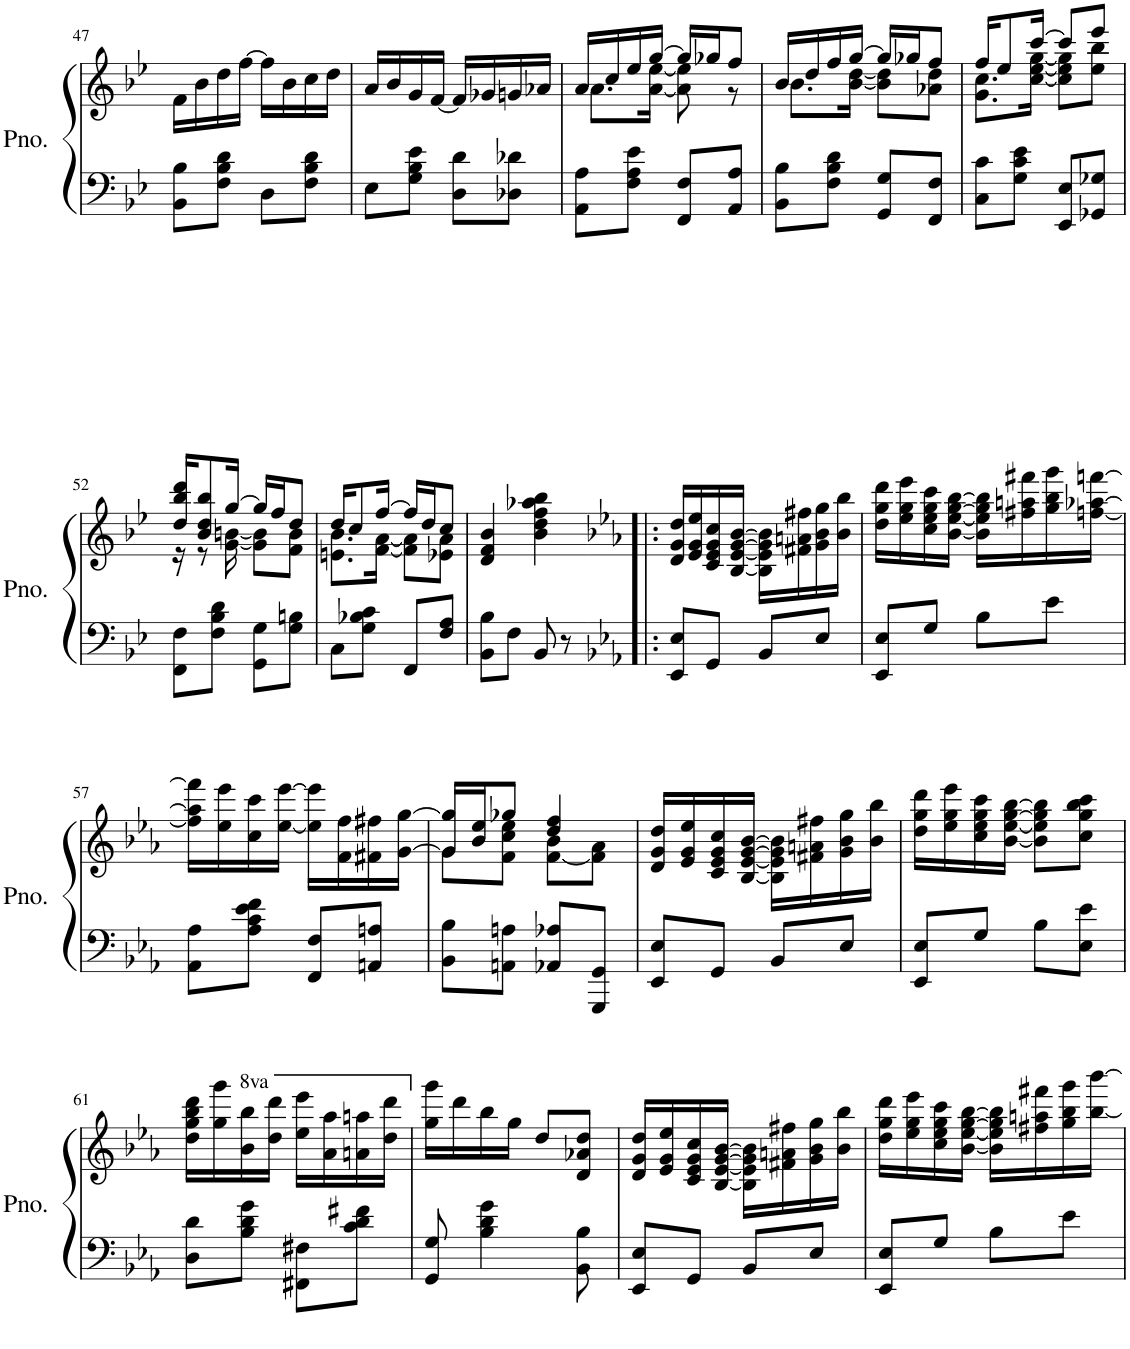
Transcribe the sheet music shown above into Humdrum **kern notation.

**kern	**kern
*part1	*part1
*staff2	*staff1
*I"Piano	*
*I'Pno.	*
!!LO:PB:g=z
*clefF4	*clefG2
*k[b-e-]	*k[b-e-]
*M2/4	*M2/4
=47	=47
8BB-\ 8B-\L	16f\LL
.	16b-\
8F\ 8B-\ 8d\J	16dd\
.	[16ff\JJ
8D\L	16ff\LL]
.	16b-\
8F\ 8B-\ 8d\J	16cc\
.	16dd\JJ
=48	=48
8E-\L	16a/LL
.	16b-/
8G\ 8B-\ 8e-\J	16g/
.	[16f/JJ
8D\ 8d\L	16f/LL]
.	16g-X/
8D-X\ 8d-X\J	16gn/
.	16a-X/JJ
=49	=49
*	*^
8AA\ 8A\L	16a/LL	8.a\L
.	16cc/	.
8F\ 8A\ 8e-\J	16ee-/	.
.	[16gg/JJ	[16a\ [16ee-\Jk
8FF/ 8F/L	16gg/LL]	8a\] 8ee-\]
.	16gg-X/J	.
8AA/ 8A/J	8ff/J	8r
=50	=50	=50
8BB-\ 8B-\L	16b-/LL	8.b-\L
.	16dd/	.
8F\ 8B-\ 8d\J	16ff/	.
.	[16gg/JJ	[16b-\ [16dd\Jk
8GG/ 8G/L	16gg/LL]	8b-\] 8dd\]L
.	16gg-X/J	.
8FF/ 8F/J	8ff/J	8a-X\ 8dd\J
=51	=51	=51
8C\ 8c\L	16ff/KL	8.g\ 8.cc\L
.	8ee-/	.
8G\ 8c\ 8e-\J	.	.
.	[16ccc/Jk	[16cc\ [16ee-\ [16gg\Jk
8EE-/ 8E-/L	8ccc/L]	8cc\] 8ee-\] 8gg\]L
8GG-X/ 8G-X/J	8eee-/J	8ee-\ 8bb-\J
!!LO:LB:g=z	!!
=52	=52	=52
8FF\ 8F\L	16dd/ 16bb-/ 16ddd/KL	16r
.	8b-/ 8dd/ 8bb-/	8r
8F\ 8B-\ 8d\J	.	.
.	[16gg/Jk	[16g\ [16bn\
8GG\ 8G\L	16gg/LL]	8g\] 8b\]L
.	16ff/J	.
8G\ 8Bn\J	8dd/J	8f\ 8b\J
=53	=53	=53
8C\L	16dd/KL	8.en\ 8.b-\L
.	8cc/	.
8G\ 8B-X\ 8c\J	.	.
.	[16ff/Jk	[16f\ [16a\Jk
8FF/L	16ff/LL]	8f\] 8a\]L
.	16dd/J	.
8F/ 8A/J	8cc/J	8e-X\ 8a\J
*	*v	*v
=54	=54
8BB-\ 8B-\L	4d/ 4f/ 4b-/
8F\J	.
8BB-/	4b-\ 4dd\ 4ff\ 4aa-X\ 4bb-\
8r	.
=55!|:	=55!|:
*k[b-e-a-]	*k[b-e-a-]
8EE-/ 8E-/L	16d/ 16g/ 16dd/LL
.	16e-/ 16g/ 16ee-/
8GG/J	16c/ 16e-/ 16g/ 16cc/
.	[16B-/ [16e-/ [16g/ [16b-/JJ
8BB-/L	16B-\] 16e-\] 16g\] 16b-\]LL
.	16f#X\ 16an\ 16ff#X\
8E-/J	16g\ 16b-\ 16gg\
.	16b-\ 16bb-\JJ
=56	=56
8EE-/ 8E-/L	16dd\ 16gg\ 16ddd\LL
.	16ee-\ 16gg\ 16eee-\
8G/J	16cc\ 16ee-\ 16gg\ 16ccc\
.	[16b-\ [16ee-\ [16gg\ [16bb-\JJ
8B-\L	16b-\] 16ee-\] 16gg\] 16bb-\]LL
.	16ff#X\ 16aan\ 16fff#X\
8e-\J	16gg\ 16bb-\ 16ggg\
.	[16ffn\ [16aa-X\ [16fffn\JJ
!!LO:LB:g=z
=57	=57
8AA-\ 8A-\L	16ff\] 16aa-\] 16fff\]LL
.	16ee-\ 16eee-\
8A-\ 8c\ 8e-\ 8f\J	16cc\ 16ccc\
.	[16ee-\ [16eee-\JJ
8FF/ 8F/L	16ee-\] 16eee-\]LL
.	16f\ 16ff\
8AAn/ 8An/J	16f#X\ 16ff#X\
.	[16g\ [16gg\JJ
=58	=58
*	*^
8BB-\ 8B-\L	16g/] 16gg/]LL	8g\L
.	16b-/ 16ee-/J	.
8AAn\ 8An\J	8gg-X/J	8f\ 8cc\ 8ee-\J
8AA-X/ 8A-X/L	4dd/ 4ff/	[8f\ 8b-\L
8GGG/ 8GG/J	.	8f\] 8a-\J
*	*v	*v
=59	=59
8EE-/ 8E-/L	16d/ 16g/ 16dd/LL
.	16e-/ 16g/ 16ee-/
8GG/J	16c/ 16e-/ 16g/ 16cc/
.	[16B-/ [16e-/ [16g/ [16b-/JJ
8BB-/L	16B-\] 16e-\] 16g\] 16b-\]LL
.	16f#X\ 16an\ 16ff#X\
8E-/J	16g\ 16b-\ 16gg\
.	16b-\ 16bb-\JJ
=60	=60
8EE-/ 8E-/L	16dd\ 16gg\ 16ddd\LL
.	16ee-\ 16gg\ 16eee-\
8G/J	16cc\ 16ee-\ 16gg\ 16ccc\
.	[16b-\ [16ee-\ [16gg\ [16bb-\JJ
8B-\L	8b-\] 8ee-\] 8gg\] 8bb-\]L
8E-\ 8e-\J	8cc\ 8gg\ 8bb-\ 8ccc\J
!!LO:LB:g=z
=61	=61
8D\ 8d\L	16dd\ 16gg\ 16bb-\ 16ddd\LL
.	16gg\ 16ggg\
*	*8va
8B-\ 8d\ 8g\J	16bb-\ 16bbb-\
.	16ddd\ 16dddd\JJ
8FF#X\ 8F#X\L	16eee-\ 16eeee-\LL
.	16aa-\ 16aaa-\
8c\ 8d\ 8f#X\J	16aan\ 16aaan\
.	16ddd\ 16dddd\JJ
=62	=62
*	*X8va
8GG/ 8G/	16gg\ 16ggg\LL
.	16ddd\
4B-\ 4d\ 4g\	16bb-\
.	16gg\JJ
.	8dd/L
8BB-\ 8B-\	8d/ 8a-X/ 8dd/J
=63	=63
8EE-/ 8E-/L	16d/ 16g/ 16dd/LL
.	16e-/ 16g/ 16ee-/
8GG/J	16c/ 16e-/ 16g/ 16cc/
.	[16B-/ [16e-/ [16g/ [16b-/JJ
8BB-/L	16B-\] 16e-\] 16g\] 16b-\]LL
.	16f#X\ 16an\ 16ff#X\
8E-/J	16g\ 16b-\ 16gg\
.	16b-\ 16bb-\JJ
=64	=64
8EE-/ 8E-/L	16dd\ 16gg\ 16ddd\LL
.	16ee-\ 16gg\ 16eee-\
8G/J	16cc\ 16ee-\ 16gg\ 16ccc\
.	[16b-\ [16ee-\ [16gg\ [16bb-\JJ
8B-\L	16b-\] 16ee-\] 16gg\] 16bb-\]LL
.	16ff#X\ 16aan\ 16fff#X\
8e-\J	16gg\ 16bb-\ 16ggg\
.	[16bb-\ [16bbb-\JJ
=	=
*-	*-
